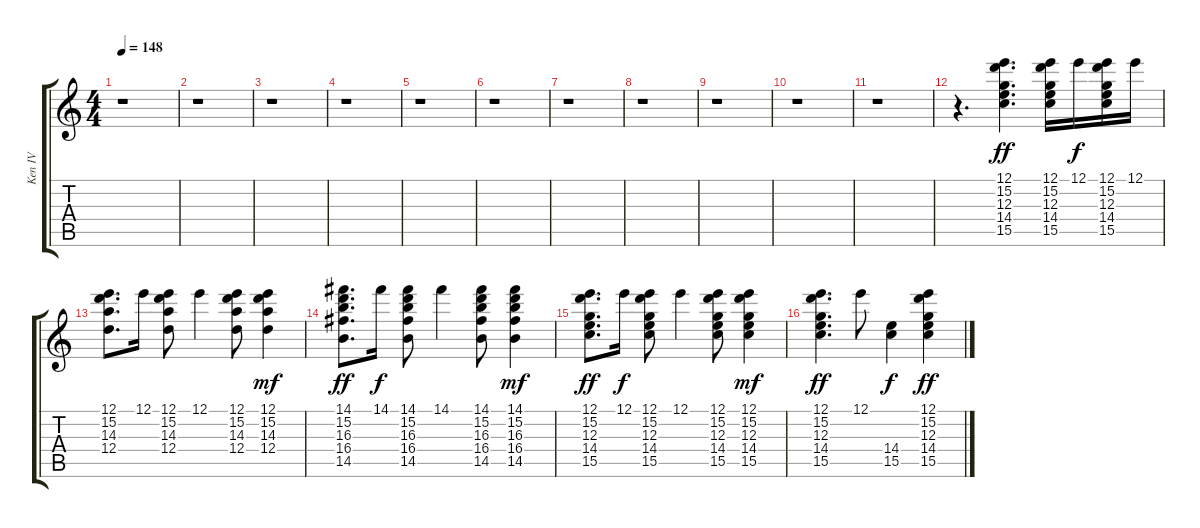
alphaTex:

\track ("Ken IV" "Ken IV") {instrument acousticguitarsteel}
\staff {score tabs}
\tuning (E4 B3 G3 D3 A2 E2) {hide}
\ts (4 4)
\tempo 148
\clef g2
\ks c
r.1{dy ff} |
r.1 |
r.1 |
r.1 |
r.1 |
r.1 |
r.1 |
r.1 |
r.1 |
r.1 |
r.1 |
r.4{d} (12.1 15.2 12.3 14.4 15.5).4{d} (12.1 15.2 12.3 14.4 15.5).16 12.1.16{dy f} (12.1 15.2 12.3 14.4 15.5).16 12.1.16 |
(12.1 15.2 14.3 12.4).8{d} 12.1.16 (12.1 15.2 14.3 12.4).8 12.1.4 (12.1 15.2 14.3 12.4).8 (12.1 15.2 14.3 12.4).4{dy mf} |
(14.1 15.2 16.3 16.4 14.5).8{d dy ff} 14.1.16{dy f} (14.1 15.2 16.3 16.4 14.5).8 14.1.4 (14.1 15.2 16.3 16.4 14.5).8 (14.1 15.2 16.3 16.4 14.5).4{dy mf} |
(12.1 15.2 12.3 14.4 15.5).8{d dy ff} 12.1.16{dy f} (12.1 15.2 12.3 14.4 15.5).8 12.1.4 (12.1 15.2 12.3 14.4 15.5).8 (12.1 15.2 12.3 14.4 15.5).4{dy mf} |
(12.1 15.2 12.3 14.4 15.5).4{d dy ff} 12.1.8 (14.4 15.5).4{dy f} (12.1 15.2 12.3 14.4 15.5).4{dy ff}
